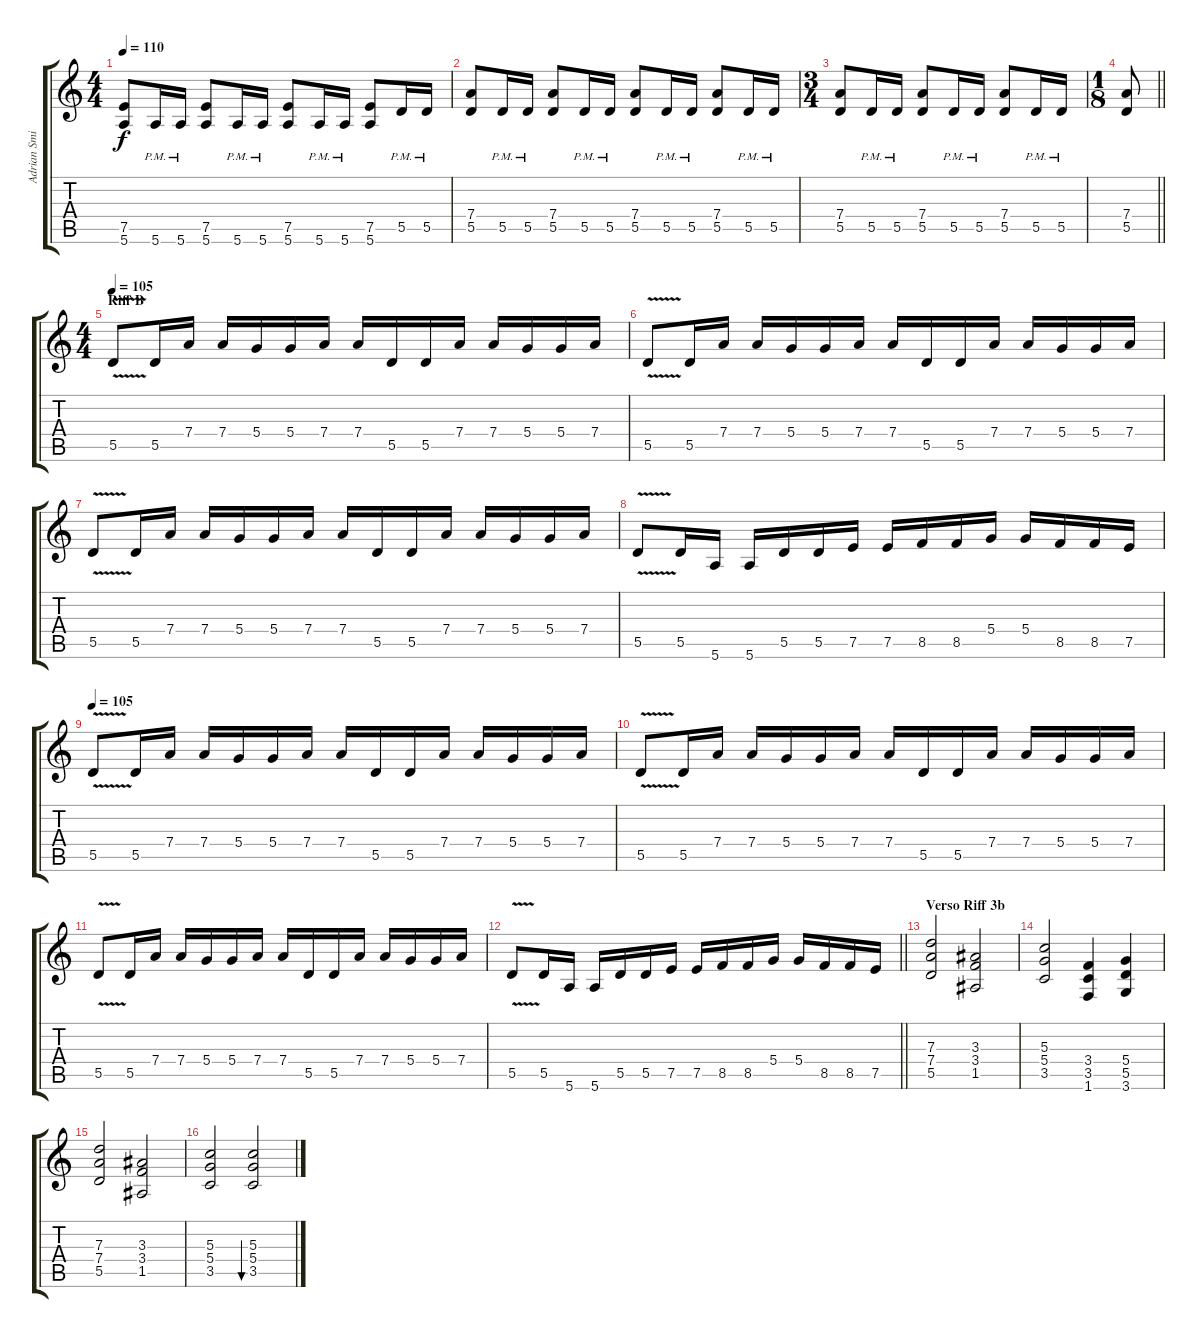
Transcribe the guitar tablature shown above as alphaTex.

\track ("Adrian Smith" "Adrian Smi") {instrument distortionguitar}
\staff {score tabs}
\tuning (E4 B3 G3 D3 A2 E2) {hide}
\ts (4 4)
\tempo 110
\clef g2
\ks c
(7.5 5.6).8{dy f} 5.6{pm}.16 5.6{pm}.16 (7.5 5.6).8 5.6{pm}.16 5.6{pm}.16 (7.5 5.6).8 5.6{pm}.16 5.6{pm}.16 (7.5 5.6).8 5.5{pm}.16 5.5{pm}.16 |
(7.4 5.5).8 5.5{pm}.16 5.5{pm}.16 (7.4 5.5).8 5.5{pm}.16 5.5{pm}.16 (7.4 5.5).8 5.5{pm}.16 5.5{pm}.16 (7.4 5.5).8 5.5{pm}.16 5.5{pm}.16 |
\ts (3 4)
(7.4 5.5).8 5.5{pm}.16 5.5{pm}.16 (7.4 5.5).8 5.5{pm}.16 5.5{pm}.16 (7.4 5.5).8 5.5{pm}.16 5.5{pm}.16 |
\ts (1 8)
\barLineRight lightlight
(7.4 5.5).8 |
\ts (4 4)
\section ("" "Riff B")
\tempo 105
5.5{v}.8 5.5.16 7.4.16 7.4.16 5.4.16 5.4.16 7.4.16 7.4.16 5.5.16 5.5.16 7.4.16 7.4.16 5.4.16 5.4.16 7.4.16 |
5.5{v}.8 5.5.16 7.4.16 7.4.16 5.4.16 5.4.16 7.4.16 7.4.16 5.5.16 5.5.16 7.4.16 7.4.16 5.4.16 5.4.16 7.4.16 |
5.5{v}.8 5.5.16 7.4.16 7.4.16 5.4.16 5.4.16 7.4.16 7.4.16 5.5.16 5.5.16 7.4.16 7.4.16 5.4.16 5.4.16 7.4.16 |
5.5{v}.8 5.5.16 5.6.16 5.6.16 5.5.16 5.5.16 7.5.16 7.5.16 8.5.16 8.5.16 5.4.16 5.4.16 8.5.16 8.5.16 7.5.16 |
\tempo 105
5.5{v}.8 5.5.16 7.4.16 7.4.16 5.4.16 5.4.16 7.4.16 7.4.16 5.5.16 5.5.16 7.4.16 7.4.16 5.4.16 5.4.16 7.4.16 |
5.5{v}.8 5.5.16 7.4.16 7.4.16 5.4.16 5.4.16 7.4.16 7.4.16 5.5.16 5.5.16 7.4.16 7.4.16 5.4.16 5.4.16 7.4.16 |
5.5{v}.8 5.5.16 7.4.16 7.4.16 5.4.16 5.4.16 7.4.16 7.4.16 5.5.16 5.5.16 7.4.16 7.4.16 5.4.16 5.4.16 7.4.16 |
\barLineRight lightlight
5.5{v}.8 5.5.16 5.6.16 5.6.16 5.5.16 5.5.16 7.5.16 7.5.16 8.5.16 8.5.16 5.4.16 5.4.16 8.5.16 8.5.16 7.5.16 |
\section ("" "Verso Riff 3b")
(7.3 7.4 5.5).2 (3.3 3.4 1.5).2 |
(5.3 5.4 3.5).2 (3.4 3.5 1.6).4 (5.4 5.5 3.6).4 |
(7.3 7.4 5.5).2 (3.3 3.4 1.5).2 |
(5.3 5.4 3.5).2 (5.3 5.4 3.5).2{bu 30}
